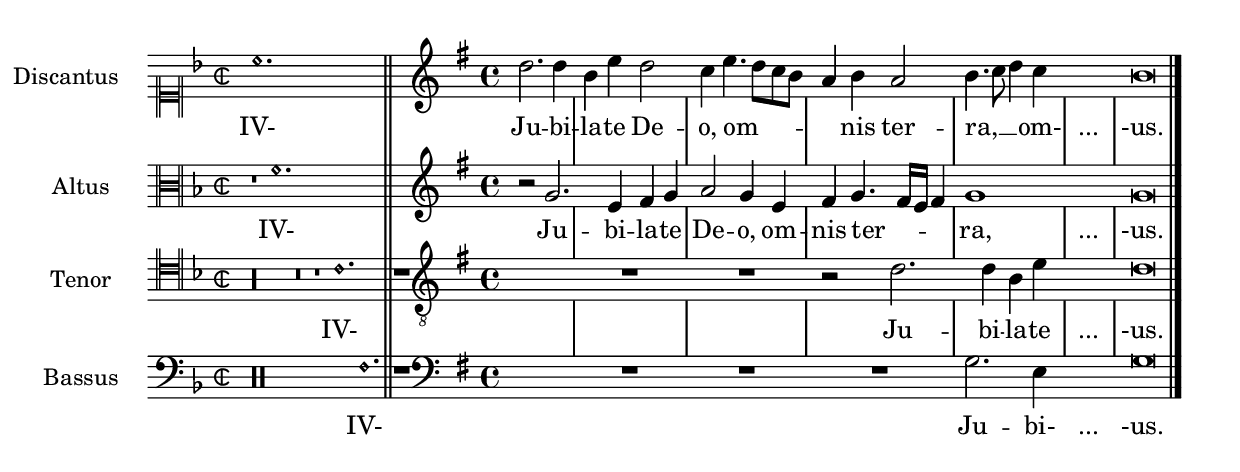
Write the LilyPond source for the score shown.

%% Do not edit this file; it is auto-generated from LSR http://lsr.dsi.unimi.it
%% This file is in the public domain.
\version "2.11.52"

\header {
  lsrtags = "ancient-notation, template"

  texidoces = "
Al transcribir música mensural, es útil un «incipit» al compienzo
de la pieza para indicar la tonalidad y el tempo
originales. Aunque los músicos actuales están acostumbrados a las
barras de compás para reconocer con más facilidad los patrones
rítmicos, durante el período de la música mensural aún no se
habíen inventado las líneas divisorias; de hecho, la medida solía
cambiar a cada pocas notas. Como compromiso, a menudo las líneas
divisorias se imprimen entre los pentagramas en vez de hacerlo
encima de ellos.

"
  doctitlees = "Plantilla de notación de música antigua (transcripción moderna de música mensural)"

  texidoc = "
When transcribing mensural music, an incipit at the beginning of the
piece is useful to indicate the original key and tempo. While today
musicians are used to bar lines in order to faster recognize rhythmic
patterns, bar lines were not yet invented during the period of mensural
music; in fact, the meter often changed after every few notes. As a
compromise, bar lines are often printed between the staves rather than
on the staves. 

"
  doctitle = "Ancient notation template -- modern transcription of mensural music"
} % begin verbatim
global = {
  \set Score.skipBars = ##t

  % incipit
  \once \override Score.SystemStartBracket #'transparent = ##t
  \override Score.SpacingSpanner #'spacing-increment = #1.0 % tight spacing
  \key f \major
  \time 2/2
  \once \override Staff.TimeSignature #'style = #'neomensural
  \override Voice.NoteHead #'style = #'neomensural
  \override Voice.Rest #'style = #'neomensural
  \set Staff.printKeyCancellation = ##f
  \cadenzaOn % turn off bar lines
  \skip 1*10
  \once \override Staff.BarLine #'transparent = ##f
  \bar "||"
  \skip 1*1 % need this extra \skip such that clef change comes
            % after bar line
  \bar ""

  % main
  \revert Score.SpacingSpanner #'spacing-increment % CHECK: no effect?
  \cadenzaOff % turn bar lines on again
  \once \override Staff.Clef #'full-size-change = ##t
  \set Staff.forceClef = ##t
  \key g \major
  \time 4/4
  \override Voice.NoteHead #'style = #'default
  \override Voice.Rest #'style = #'default

  % FIXME: setting printKeyCancellation back to #t must not
  % occur in the first bar after the incipit.  Dto. for forceClef.
  % Therefore, we need an extra \skip.
  \skip 1*1
  \set Staff.printKeyCancellation = ##t
  \set Staff.forceClef = ##f

  \skip 1*7 % the actual music

  % let finis bar go through all staves
  \override Staff.BarLine #'transparent = ##f

  % finis bar
  \bar "|."
}

discantusNotes = {
  \transpose c' c'' {
    \set Staff.instrumentName = #"Discantus  "

    % incipit
    \clef "neomensural-c1"
    c'1. s2   % two bars
    \skip 1*8 % eight bars
    \skip 1*1 % one bar

    % main
    \clef "treble"
    d'2. d'4 |
    b e' d'2 |
    c'4 e'4.( d'8 c' b |
    a4) b a2 |
    b4.( c'8 d'4) c'4 |
    \once \override NoteHead #'transparent = ##t c'1 |
    b\breve |
  }
}

discantusLyrics = \lyricmode {
  % incipit
  IV-

  % main
  Ju -- bi -- |
  la -- te De -- |
  o, om --
  nis ter -- |
  ra, __ om- |
  "..." |
  -us. |
}

altusNotes = {
  \transpose c' c'' {
    \set Staff.instrumentName = #"Altus  "

    % incipit
    \clef "neomensural-c3"
    r1        % one bar
    f1. s2    % two bars
    \skip 1*7 % seven bars
    \skip 1*1 % one bar

    % main
    \clef "treble"
    r2 g2. e4 fis g | % two bars
    a2 g4 e |
    fis g4.( fis16 e fis4) |
    g1 |
    \once \override NoteHead #'transparent = ##t g1 |
    g\breve |
  }
}

altusLyrics = \lyricmode {
  % incipit
  IV-

  % main
  Ju -- bi -- la -- te | % two bars
  De -- o, om -- |
  nis ter -- ra, |
  "..." |
  -us. |
}

tenorNotes = {
  \transpose c' c' {
    \set Staff.instrumentName = #"Tenor  "

    % incipit
    \clef "neomensural-c4"
    r\longa   % four bars
    r\breve   % two bars
    r1        % one bar
    c'1. s2   % two bars
    \skip 1*1 % one bar
    \skip 1*1 % one bar

    % main
    \clef "treble_8"
    R1 |
    R1 |
    R1 |
    r2 d'2. d'4 b e' | % two bars
    \once \override NoteHead #'transparent = ##t e'1 |
    d'\breve |
  }
}

tenorLyrics = \lyricmode {
  % incipit
  IV-

  % main
  Ju -- bi -- la -- te | % two bars
  "..." |
  -us. |
}

bassusNotes = {
  \transpose c' c' {
    \set Staff.instrumentName = #"Bassus  "

    % incipit
    \clef "bass"
    r\maxima  % eight bars
    f1. s2    % two bars
    \skip 1*1 % one bar

    % main
    \clef "bass"
    R1 |
    R1 |
    R1 |
    R1 |
    g2. e4 |
    \once \override NoteHead #'transparent = ##t e1 |
    g\breve |
  }
}

bassusLyrics = \lyricmode {
  % incipit
  IV-

  % main
  Ju -- bi- |
  "..." |
  -us. |
}

\score {
  \new StaffGroup = choirStaff <<
    \new Voice =
      "discantusNotes" << \global \discantusNotes >>
    \new Lyrics =
      "discantusLyrics" \lyricsto discantusNotes { \discantusLyrics }
    \new Voice =
      "altusNotes" << \global \altusNotes >>
    \new Lyrics =
      "altusLyrics" \lyricsto altusNotes { \altusLyrics }
    \new Voice =
      "tenorNotes" << \global \tenorNotes >>
    \new Lyrics =
      "tenorLyrics" \lyricsto tenorNotes { \tenorLyrics }
    \new Voice =
      "bassusNotes" << \global \bassusNotes >>
    \new Lyrics =
      "bassusLyrics" \lyricsto bassusNotes { \bassusLyrics }
  >>
  \layout {
    \context {
      \Score

      % no bars in staves
      \override BarLine #'transparent = ##t

      % incipit should not start with a start delimiter
      \remove "System_start_delimiter_engraver"
    }
    \context {
      \Voice

      % no slurs
      \override Slur #'transparent = ##t

      % Comment in the below "\remove" command to allow line
      % breaking also at those barlines where a note overlaps
      % into the next bar.  The command is commented out in this
      % short example score, but especially for large scores, you
      % will typically yield better line breaking and thus improve
      % overall spacing if you comment in the following command.
      %\remove "Forbid_line_break_engraver"
    }
  }
}



